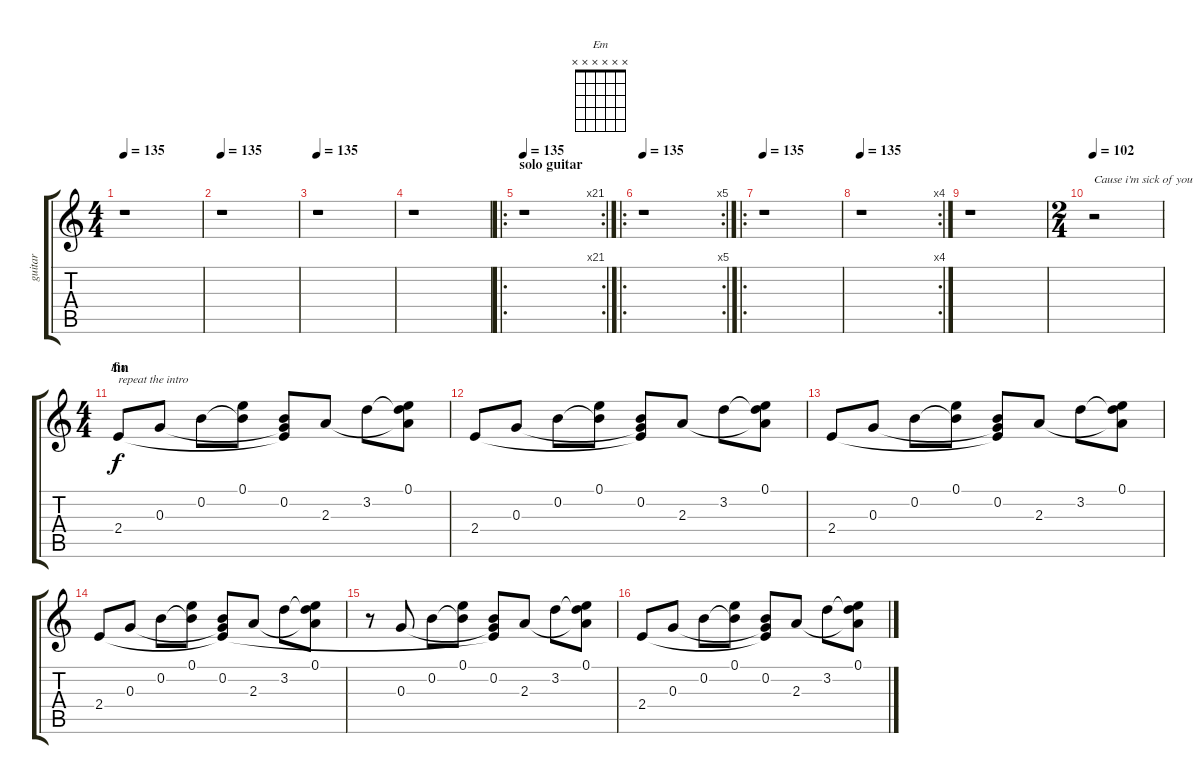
\track ("guitar" "guitar") {instrument electricguitarclean}
\staff {score tabs}
\tuning (E4 B3 G3 D3 A2 E2) {hide}
\chord ("Em" x x x x x x)
\ts (4 4)
\tempo 135
\clef g2
\ks c
r.1{dy f} |
\tempo 135
r.1 |
\tempo 135
r.1 |
r.1 |
\ro
\rc 21
\section ("" "solo guitar")
\tempo 135
r.1 |
\ro
\rc 5
\tempo 135
r.1 |
\ro
\tempo 135
r.1 |
\rc 4
\tempo 135
r.1 |
r.1 |
\ts (2 4)
\tempo 102
r.2{txt "Cause i'm sick of you"} |
\ts (4 4)
\section ("" "fin ")
2.4.8{ch "Em" txt "repeat the intro"} 0.3.8 0.2.8 (0.1 0.2{t}).8 (0.2 0.3{t} 2.4{t}).8 2.3.8 3.2.8 (0.1 3.2{t} 2.3{t}).8 |
2.4.8 0.3.8 0.2.8 (0.1 0.2{t}).8 (0.2 0.3{t} 2.4{t}).8 2.3.8 3.2.8 (0.1 3.2{t} 2.3{t}).8 |
2.4.8 0.3.8 0.2.8 (0.1 0.2{t}).8 (0.2 0.3{t} 2.4{t}).8 2.3.8 3.2.8 (0.1 3.2{t} 2.3{t}).8 |
2.4.8 0.3.8 0.2.8 (0.1 0.2{t}).8 (0.2 0.3{t} 2.4{t}).8 2.3.8 3.2.8 (0.1 3.2{t} 2.3{t}).8 |
r.8 0.3.8 0.2.8 (0.1 0.2{t}).8 (0.2 0.3{t} 2.4{t}).8 2.3.8 3.2.8 (0.1 3.2{t} 2.3{t}).8 |
2.4.8 0.3.8 0.2.8 (0.1 0.2{t}).8 (0.2 0.3{t} 2.4{t}).8 2.3.8 3.2.8 (0.1 3.2{t} 2.3{t}).8
